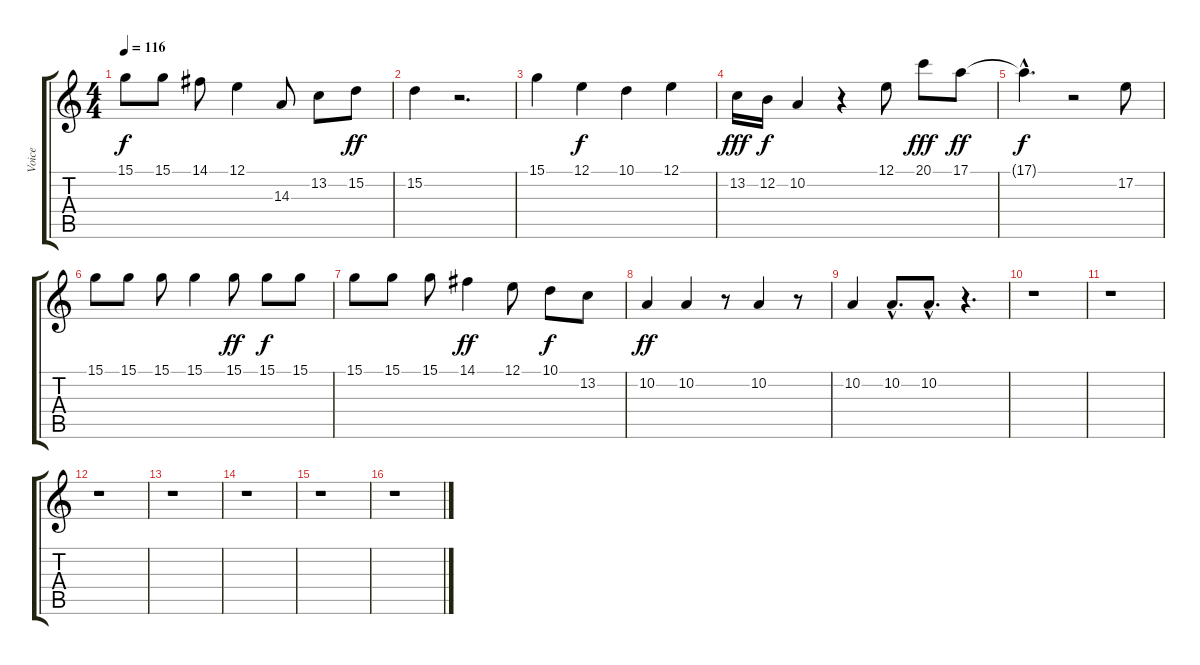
\track ("Voice" "Voice") {instrument lead3calliope}
\staff {score tabs}
\tuning (E4 B3 G3 D3 A2 E2) {hide}
\ts (4 4)
\tempo 116
\clef g2
\ks c
15.1.8{dy f} 15.1.8 14.1.8 12.1.4 14.3.8 13.2.8 15.2.8{dy ff} |
15.2.4 r.2{d} |
15.1.4 12.1.4{dy f} 10.1.4 12.1.4 |
13.2.16{dy fff} 12.2.16{dy f} 10.2.4 r.4 12.1.8 20.1.8{dy fff} 17.1.8{dy ff} |
17.1{hac t}.4{d dy f} r.2 17.2.8 |
15.1.8 15.1.8 15.1.8 15.1.4 15.1.8{dy ff} 15.1.8{dy f} 15.1.8 |
15.1.8 15.1.8 15.1.8 14.1.4{dy ff} 12.1.8 10.1.8{dy f} 13.2.8 |
10.2.4{dy ff} 10.2.4 r.8 10.2.4 r.8 |
10.2.4 10.2{hac}.8{d} 10.2{hac}.8{d} r.4{d} |
r.1 |
r.1 |
r.1 |
r.1 |
r.1 |
r.1 |
r.1
